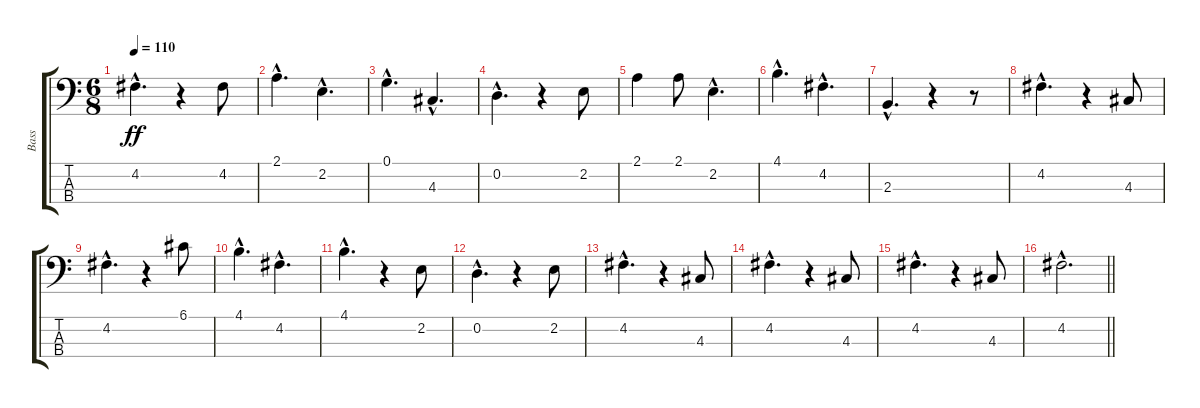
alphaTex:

\track ("Bass" "Bass") {instrument acousticbass}
\staff {score tabs}
\tuning (G2 D2 A1 E1) {hide}
\ts (6 8)
\tempo 110
\clef f4
\ks c
4.2{hac}.4{d dy ff} r.4 4.2.8 |
2.1{hac}.4{d} 2.2{hac}.4{d} |
0.1{hac}.4{d} 4.3{hac}.4{d} |
0.2{hac}.4{d} r.4 2.2.8 |
2.1.4 2.1.8 2.2{hac}.4{d} |
4.1{hac}.4{d} 4.2{hac}.4{d} |
2.3{hac}.4{d} r.4 r.8 |
4.2{hac}.4{d} r.4 4.3.8 |
4.2{hac}.4{d} r.4 6.1.8 |
4.1{hac}.4{d} 4.2{hac}.4{d} |
4.1{hac}.4{d} r.4 2.2.8 |
0.2{hac}.4{d} r.4 2.2.8 |
4.2{hac}.4{d} r.4 4.3.8 |
4.2{hac}.4{d} r.4 4.3.8 |
4.2{hac}.4{d} r.4 4.3.8 |
\barLineRight lightlight
4.2{hac}.2{d}
